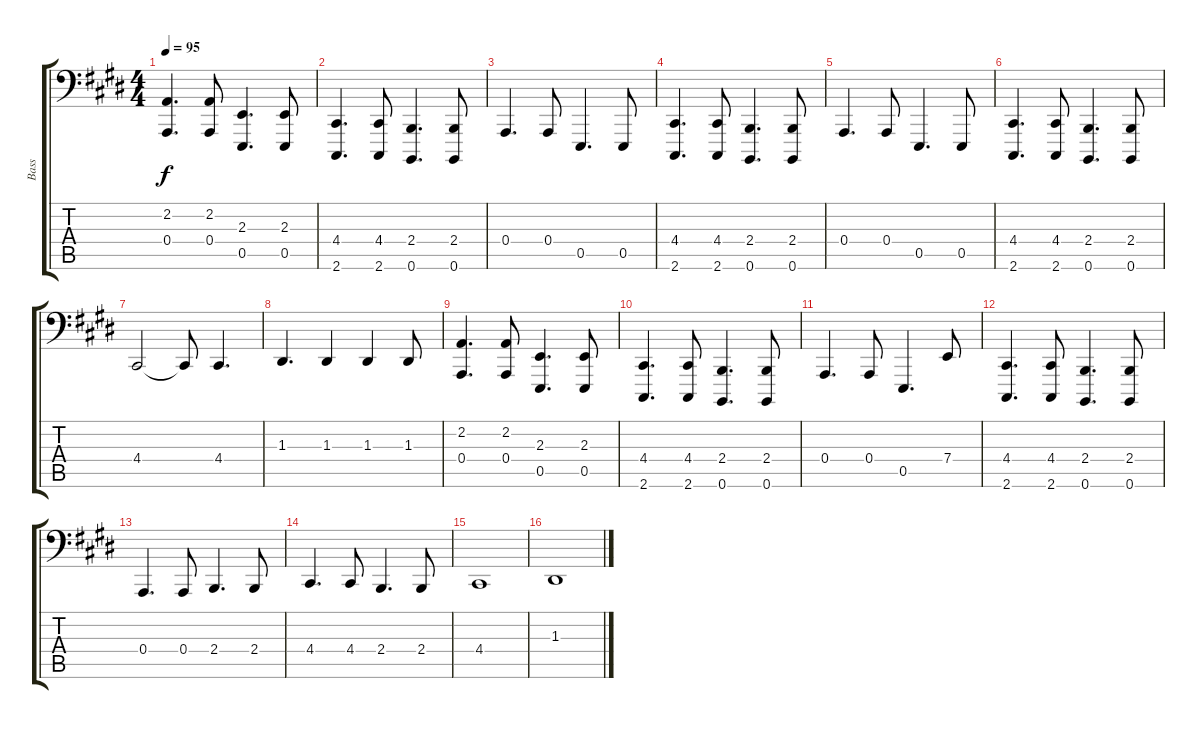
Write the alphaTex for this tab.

\track ("Bass" "Bass") {instrument acousticgrandpiano}
\staff {score tabs}
\tuning (C3 G2 D2 A1 E1 B0) {hide}
\ts (4 4)
\tempo 95
\clef f4
\ks e
(2.2 0.4).4{d dy f} (2.2 0.4).8 (2.3 0.5).4{d} (2.3 0.5).8 |
(4.4 2.6).4{d} (4.4 2.6).8 (2.4 0.6).4{d} (2.4 0.6).8 |
0.4.4{d} 0.4.8 0.5.4{d} 0.5.8 |
(4.4 2.6).4{d} (4.4 2.6).8 (2.4 0.6).4{d} (2.4 0.6).8 |
0.4.4{d} 0.4.8 0.5.4{d} 0.5.8 |
(4.4 2.6).4{d} (4.4 2.6).8 (2.4 0.6).4{d} (2.4 0.6).8 |
4.4.2 4.4{t}.8 4.4.4{d} |
1.3.4{d} 1.3.4 1.3.4 1.3.8 |
(2.2 0.4).4{d} (2.2 0.4).8 (2.3 0.5).4{d} (2.3 0.5).8 |
(4.4 2.6).4{d} (4.4 2.6).8 (2.4 0.6).4{d} (2.4 0.6).8 |
0.4.4{d} 0.4.8 0.5.4{d} 7.4.8 |
(4.4 2.6).4{d} (4.4 2.6).8 (2.4 0.6).4{d} (2.4 0.6).8 |
0.4.4{d} 0.4.8 2.4.4{d} 2.4.8 |
4.4.4{d} 4.4.8 2.4.4{d} 2.4.8 |
4.4.1 |
1.3.1
